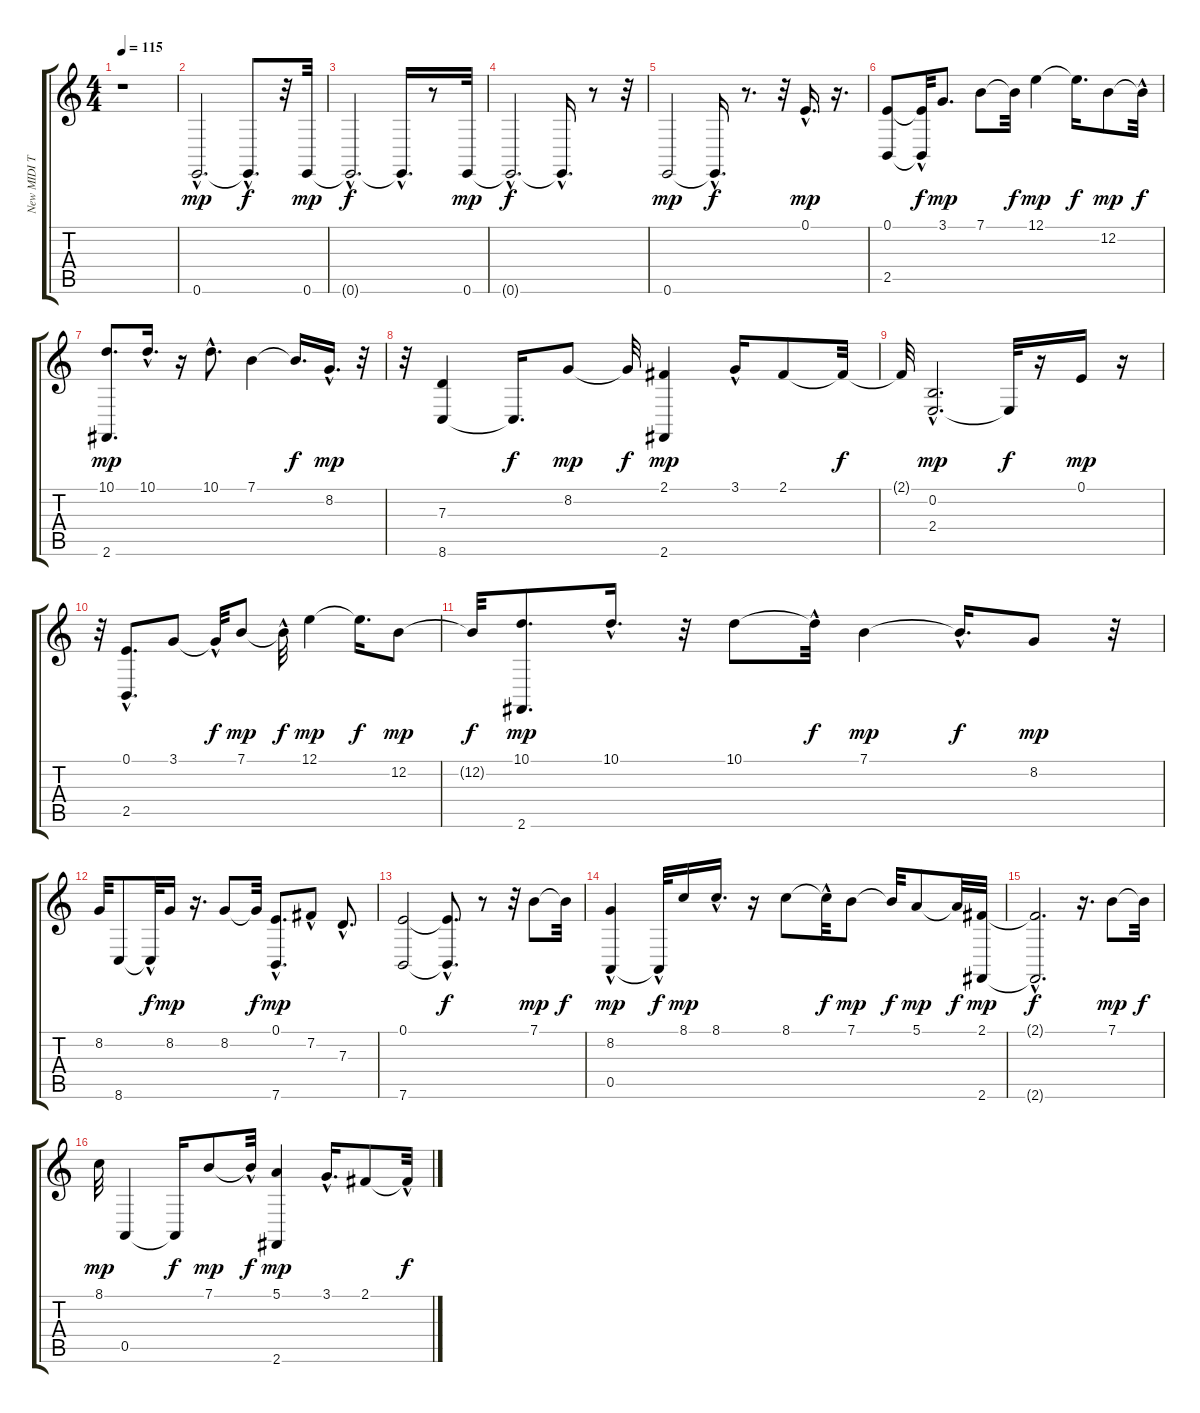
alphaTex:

\track ("New MIDI Track" "New MIDI T") {instrument celesta}
\staff {score tabs}
\tuning (E4 B3 G3 D3 A2 E2) {hide}
\ts (4 4)
\tempo 115
\clef g2
\ks c
r.1{dy mp instrument celesta} |
0.6{hac}.2{d} 0.6{hac t}.8{d dy f} r.32 0.6.32{dy mp} |
0.6{hac t}.2{d dy f} 0.6{hac t}.16{d} r.8 0.6.32{dy mp} |
0.6{hac t}.2{d dy f} 0.6{hac t}.16{d} r.8 r.32 |
0.6.2{dy mp} 0.6{hac t}.16{d dy f} r.8{d} r.32 0.1{hac}.16{d dy mp} r.16{d} |
(0.1 2.5).8 (0.1{t} 2.5{hac t}).32{dy f} 3.1.8{d dy mp} 7.1.8 7.1{t}.32{dy f} 12.1.4{dy mp} 12.1{t}.16{d dy f} 12.2.8{dy mp} 12.2{hac t}.32{dy f} |
(10.1 2.6).8{d dy mp} 10.1{hac}.16{d} r.16 10.1{hac}.8{d} 7.1.4 7.1{t}.16{d dy f} 8.2{hac}.16{d dy mp} r.32 |
r.32 (7.3 8.6).4 8.6{t}.16{d dy f} 8.2.8{dy mp} 8.2{t}.32{dy f} (2.1 2.6).4{dy mp} 3.1{hac}.16 2.1.8 2.1{t}.32{dy f} |
2.1{t}.32 (0.2{hac} 2.4{hac}).2{d dy mp} 2.4{t}.32{dy f} r.16 0.1.16{dy mp} r.16 |
r.32 (0.1{hac} 2.5).8{d} 3.1.8 3.1{hac t}.32{dy f} 7.1.8{dy mp} 7.1{hac t}.32{dy f} 12.1.4{dy mp} 12.1{t}.16{d dy f} 12.2.8{dy mp} |
12.2{t}.32{dy f} (10.1 2.6).8{d dy mp} 10.1{hac}.16{d} r.32 10.1.8 10.1{hac t}.32{dy f} 7.1.4{dy mp} 7.1{hac t}.16{d dy f} 8.2.8{dy mp} r.32 |
8.2.32 8.6.8 8.6{hac t}.32{dy f} 8.2.16{dy mp} r.16{d} 8.2.8 8.2{t}.32{dy f} (0.1{hac} 7.6).8{d dy mp} 7.2{hac}.8 7.3{hac}.8{d} |
(0.1 7.6).2 (0.1{hac t} 7.6{hac t}).8{d dy f} r.8 r.32 7.1.8{dy mp} 7.1{t}.32{dy f} |
(8.2{hac} 0.5).4{dy mp} 0.5{hac t}.32{dy f} 8.1.16{dy mp} 8.1{hac}.16{d} r.16 8.1.8 8.1{hac t}.32{dy f} 7.1.8{dy mp} 7.1{t}.32{dy f} 5.1.8{dy mp} 5.1{t}.32{dy f} (2.1 2.6).32{dy mp} |
(2.1{hac t} 2.6{hac t}).2{d dy f} r.16{d} 7.1.8{dy mp} 7.1{t}.32{dy f} |
8.1.32{dy mp} 0.5.4 0.5{t}.16{dy f} 7.1.8{dy mp} 7.1{hac t}.32{dy f} (5.1 2.6).4{dy mp} 3.1{hac}.16{d} 2.1.8 2.1{hac t}.32{dy f}
